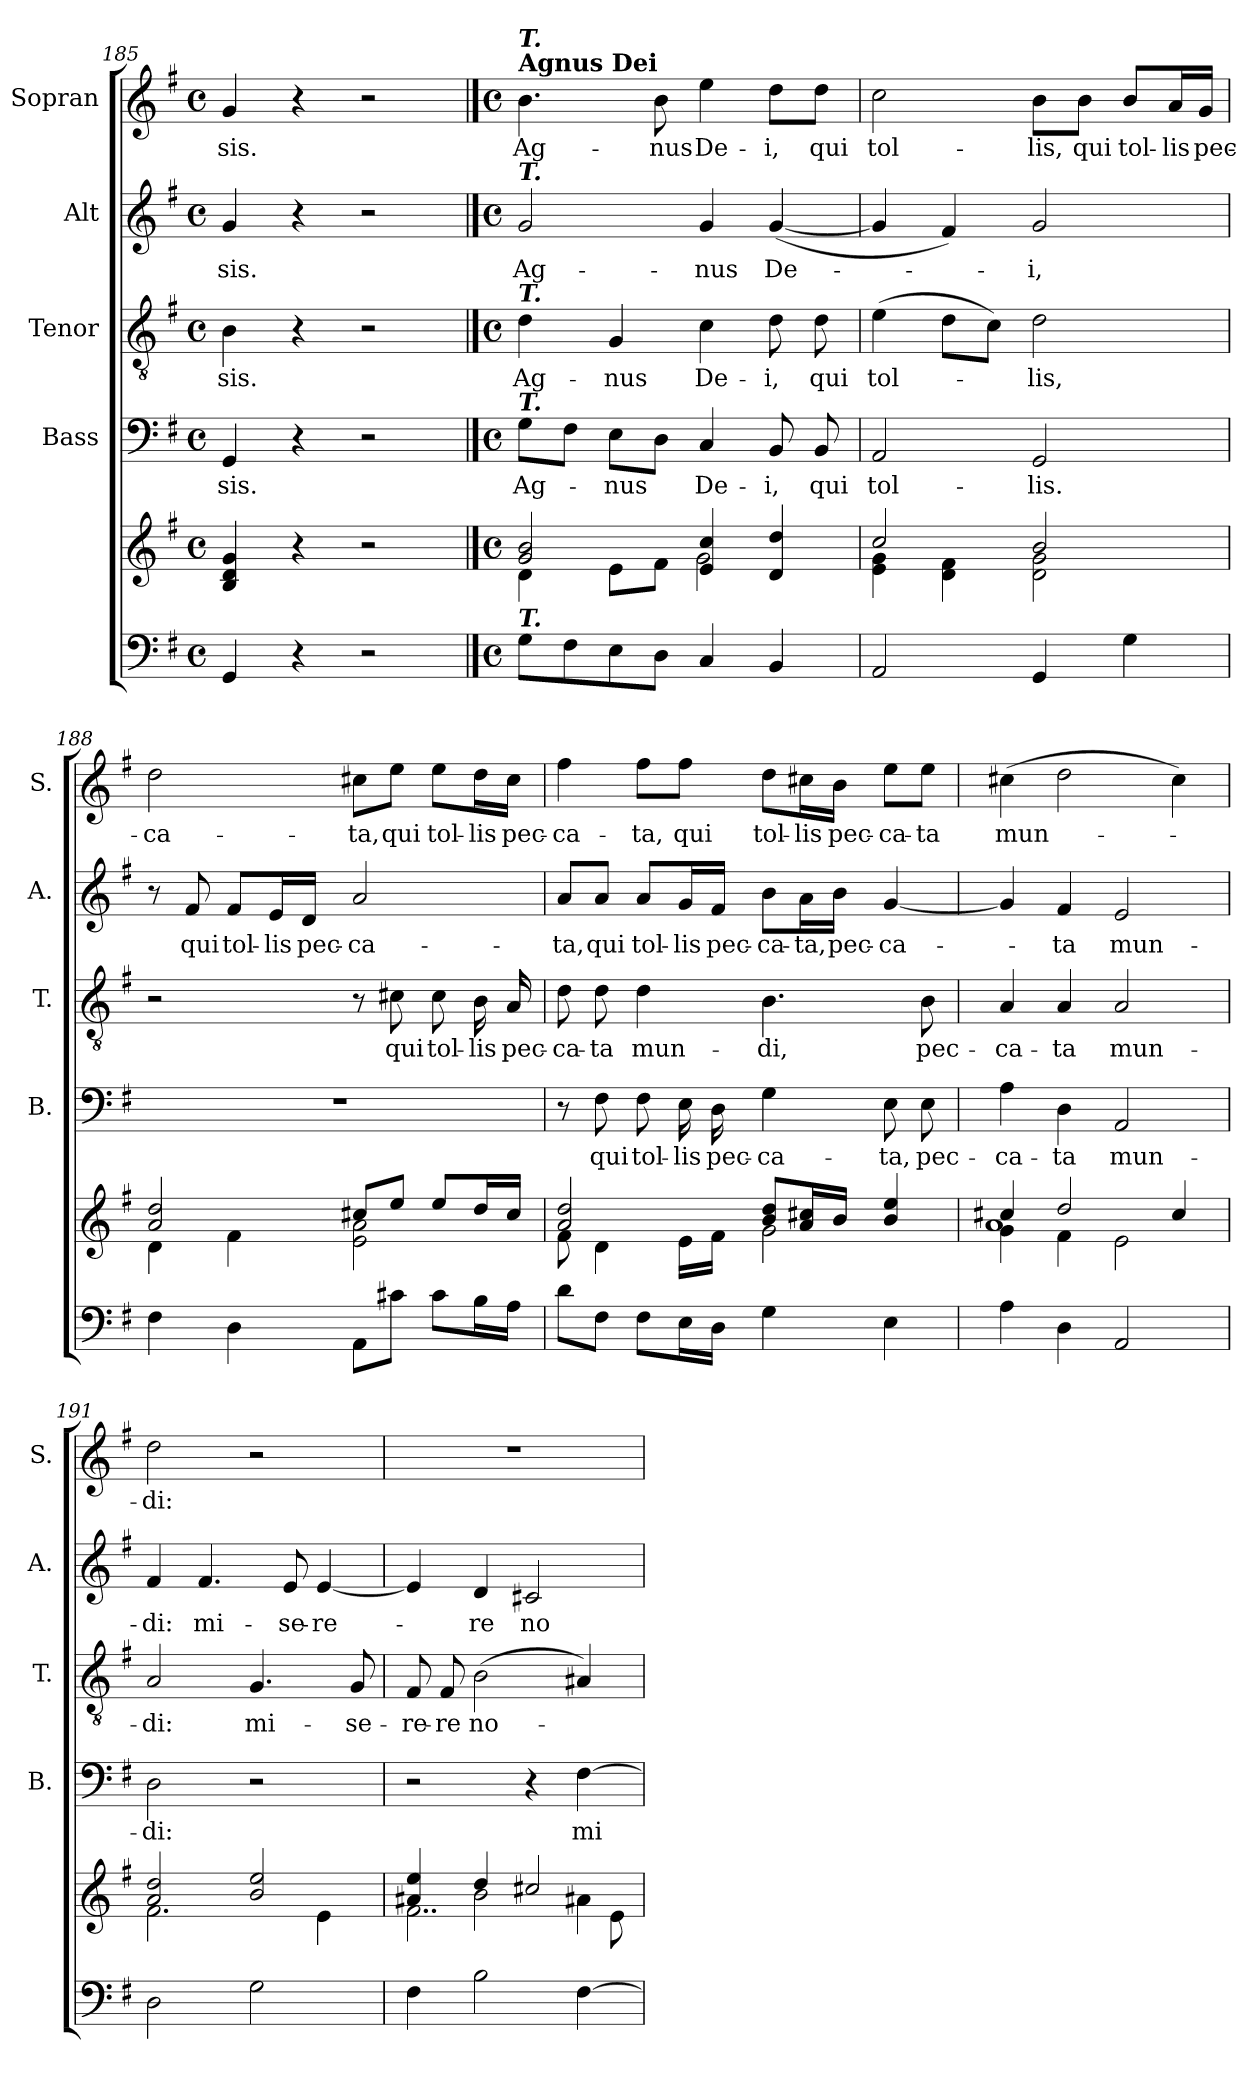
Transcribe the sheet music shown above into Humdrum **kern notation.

**kern	**kern	**kern	**text	**kern	**text	**kern	**text	**kern	**text
*part5	*part5	*part4	*part4	*part3	*part3	*part2	*part2	*part1	*part1
*staff6	*staff5	*staff4	*staff4	*staff3	*staff3	*staff2	*staff2	*staff1	*staff1
*	*	*I"Bass	*	*I"Tenor	*	*I"Alt	*	*I"Sopran	*
*	*	*I'B.	*	*I'T.	*	*I'A.	*	*I'S.	*
*clefF4	*clefG2	*clefF4	*	*clefGv2	*	*clefG2	*	*clefG2	*
*k[f#]	*k[f#]	*k[f#]	*	*k[f#]	*	*k[f#]	*	*k[f#]	*
*G:	*G:	*G:	*	*G:	*	*G:	*	*G:	*
*M4/4	*M4/4	*M4/4	*	*M4/4	*	*M4/4	*	*M4/4	*
*met(c)	*met(c)	*met(c)	*	*met(c)	*	*met(c)	*	*met(c)	*
=185	=185	=185	=185	=185	=185	=185	=185	=185	=185
!	!	!	!LO:LY:b	!	!LO:LY:b	!	!LO:LY:b	!	!LO:LY:b
4GG/	4B/ 4d/ 4g/	4GG/	-sis.	4B\	-sis.	4g/	-sis.	4g/	-sis.
4r	4r	4r	.	4r	.	4r	.	4r	.
2r	2r	2r	.	2r	.	2r	.	2r	.
!!LO:PB:g=z
==186	==186	==186	==186	==186	==186	==186	==186	==186	==186
*M4/4	*M4/4	*M4/4	*	*M4/4	*	*M4/4	*	*M4/4	*
*met(c)	*met(c)	*met(c)	*	*met(c)	*	*met(c)	*	*met(c)	*
*	*^	*	*	*	*	*	*	*	*
!	!	!	!	!	!	!	!	!	!LO:TX:a:B:t=Agnus Dei	!
!	!	!	!	!	!	!	!	!	!LO:TX:a:Bi:t=T.	!
!	!	!	!	!	!	!	!LO:TX:a:Bi:t=T.	!	!	!
!	!	!	!	!	!LO:TX:a:Bi:t=T.	!	!	!	!	!
!	!	!	!LO:TX:a:Bi:t=T.	!	!	!	!	!	!	!
!LO:TX:a:Bi:t=T.	!	!	!	!	!	!	!	!	!	!
!	!	!	!	!LO:LY:b	!	!LO:LY:b	!	!LO:LY:b	!	!LO:LY:b
8G\L	2g/ 2b/	4d\	8G\L	Ag-	4d\	Ag-	2g/	Ag-	4.b\	Ag-
8F#\	.	.	8F#\J	.	.	.	.	.	.	.
!	!	!	!	!LO:LY:b	!	!LO:LY:b	!	!	!	!
8E\	.	8e\L	8E\L	-nus	4G/	-nus	.	.	.	.
!	!	!	!	!	!	!	!	!	!	!LO:LY:b
8D\J	.	8f#\J	8D\J	.	.	.	.	.	8b\	-nus
!	!	!	!	!LO:LY:b	!	!LO:LY:b	!	!LO:LY:b	!	!LO:LY:b
4C/	4e/ 4cc/	2g\	4C/	De-	4c\	De-	4g/	-nus	4ee\	De-
!	!	!	!	!LO:LY:b	!	!LO:LY:b	!	!LO:LY:b	!	!LO:LY:b
4BB/	4d/ 4dd/	.	8BB/	-i,	8d\	-i,	(<[4g/	De-	8dd\L	-i,
!	!	!	!	!LO:LY:b	!	!LO:LY:b	!	!	!	!LO:LY:b
.	.	.	8BB/	qui	8d\	qui	.	.	8dd\J	qui
=187	=187	=187	=187	=187	=187	=187	=187	=187	=187	=187
!	!	!	!	!LO:LY:b	!	!LO:LY:b	!	!	!	!LO:LY:b
2AA/	2cc/	4e\ 4g\	2AA/	tol-	(>4e\	tol-	4g/]	.	2cc\	tol-
.	.	4d\ 4f#\	.	.	8d\L	.	4f#/)	.	.	.
.	.	.	.	.	8c\J)	.	.	.	.	.
!	!	!	!	!LO:LY:b	!	!LO:LY:b	!	!LO:LY:b	!	!LO:LY:b
4GG/	2b/	2d\ 2g\	2GG/	-lis.	2d\	-lis,	2g/	-i,	8b\L	-lis,
!	!	!	!	!	!	!	!	!	!	!LO:LY:b
.	.	.	.	.	.	.	.	.	8b\J	qui
!	!	!	!	!	!	!	!	!	!	!LO:LY:b
4G\	.	.	.	.	.	.	.	.	8b/L	tol-
!	!	!	!	!	!	!	!	!	!	!LO:LY:b
.	.	.	.	.	.	.	.	.	16a/L	-lis
!	!	!	!	!	!	!	!	!	!	!LO:LY:b
.	.	.	.	.	.	.	.	.	16g/JJ	pec-
=188	=188	=188	=188	=188	=188	=188	=188	=188	=188	=188
!	!	!	!	!	!	!	!	!	!	!LO:LY:b
4F#\	2a/ 2dd/	4d\	1r	.	2r	.	8r	.	2dd\	-ca-
!	!	!	!	!	!	!	!	!LO:LY:b	!	!
.	.	.	.	.	.	.	8f#/	qui	.	.
!	!	!	!	!	!	!	!	!LO:LY:b	!	!
4D\	.	4f#\	.	.	.	.	8f#/L	tol-	.	.
!	!	!	!	!	!	!	!	!LO:LY:b	!	!
.	.	.	.	.	.	.	16e/L	-lis	.	.
!	!	!	!	!	!	!	!	!LO:LY:b	!	!
.	.	.	.	.	.	.	16d/JJ	pec-	.	.
!	!	!	!	!	!	!	!	!LO:LY:b	!	!LO:LY:b
8AA\L	8cc#X/L	2e\ 2a\	.	.	8r	.	2a/	-ca-	8cc#X\L	-ta,
!	!	!	!	!	!	!LO:LY:b	!	!	!	!LO:LY:b
8c#X\J	8ee/J	.	.	.	8c#X\	qui	.	.	8ee\J	qui
!	!	!	!	!	!	!LO:LY:b	!	!	!	!LO:LY:b
8c#\L	8ee/L	.	.	.	8c#\	tol-	.	.	8ee\L	tol-
!	!	!	!	!	!	!LO:LY:b	!	!	!	!LO:LY:b
16B\L	16dd/L	.	.	.	16B\	-lis	.	.	16dd\L	-lis
!	!	!	!	!	!	!LO:LY:b	!	!	!	!LO:LY:b
16A\JJ	16cc#/JJ	.	.	.	16A/	pec-	.	.	16cc#\JJ	pec-
!!LO:LB:g=z
=189	=189	=189	=189	=189	=189	=189	=189	=189	=189	=189
!	!	!	!	!	!	!LO:LY:b	!	!LO:LY:b	!	!LO:LY:b
8d\L	2a/ 2dd/	8f#\	8r	.	8d\	-ca-	8a/L	-ta,	4ff#\	-ca-
!	!	!	!	!LO:LY:b	!	!LO:LY:b	!	!LO:LY:b	!	!
8F#\J	.	4d\	8F#\	qui	8d\	-ta	8a/J	qui	.	.
!	!	!	!	!LO:LY:b	!	!LO:LY:b	!	!LO:LY:b	!	!LO:LY:b
8F#\L	.	.	8F#\	tol-	4d\	mun-	8a/L	tol-	8ff#\L	-ta,
!	!	!	!	!LO:LY:b	!	!	!	!LO:LY:b	!	!LO:LY:b
16E\L	.	16e\LL	16E\	-lis	.	.	16g/L	-lis	8ff#\J	qui
!	!	!	!	!LO:LY:b	!	!	!	!LO:LY:b	!	!
16D\JJ	.	16f#\JJ	16D\	pec-	.	.	16f#/JJ	pec-	.	.
!	!	!	!	!LO:LY:b	!	!LO:LY:b	!	!LO:LY:b	!	!LO:LY:b
4G\	8b/ 8dd/L	2g\	4G\	-ca-	4.B\	-di,	8b\L	-ca-	8dd\L	tol-
!	!	!	!	!	!	!	!	!LO:LY:b	!	!LO:LY:b
.	16a/ 16cc#X/L	.	.	.	.	.	16a\L	-ta,	16cc#X\L	-lis
!	!	!	!	!	!	!	!	!LO:LY:b	!	!LO:LY:b
.	16b/JJ	.	.	.	.	.	16b\JJ	pec-	16b\JJ	pec-
!	!	!	!	!LO:LY:b	!	!	!	!LO:LY:b	!	!LO:LY:b
4E\	4b/ 4ee/	.	8E\	-ta,	.	.	[4g/	-ca-	8ee\L	-ca-
!	!	!	!	!LO:LY:b	!	!LO:LY:b	!	!	!	!LO:LY:b
.	.	.	8E\	pec-	8B\	pec-	.	.	8ee\J	-ta
=190	=190	=190	=190	=190	=190	=190	=190	=190	=190	=190
*	*	*^	*	*	*	*	*	*	*	*
!	!	!	!	!	!LO:LY:b	!	!LO:LY:b	!	!	!	!LO:LY:b
4A\	4cc#X/	4g\	1a	4A\	-ca-	4A/	-ca-	4g/]	.	(>4cc#X\	mun-
!	!	!	!	!	!LO:LY:b	!	!LO:LY:b	!	!LO:LY:b	!	!
4D\	2dd/	4f#\	.	4D\	-ta	4A/	-ta	4f#/	-ta	2dd\	.
!	!	!	!	!	!LO:LY:b	!	!LO:LY:b	!	!LO:LY:b	!	!
2AA/	.	2e\	.	2AA/	mun-	2A/	mun-	2e/	mun-	.	.
.	4cc#/	.	.	.	.	.	.	.	.	4cc#\)	.
*	*	*v	*v	*	*	*	*	*	*	*	*
=191	=191	=191	=191	=191	=191	=191	=191	=191	=191	=191
!	!	!	!	!LO:LY:b	!	!LO:LY:b	!	!LO:LY:b	!	!LO:LY:b
2D\	2a/ 2dd/	2.f#\	2D\	-di:	2A/	-di:	4f#/	-di:	2dd\	-di:
!	!	!	!	!	!	!	!	!LO:LY:b	!	!
.	.	.	.	.	.	.	4.f#/	mi-	.	.
!	!	!	!	!	!	!LO:LY:b	!	!	!	!
2G\	2b/ 2ee/	.	2r	.	4.G/	mi-	.	.	2r	.
!	!	!	!	!	!	!	!	!LO:LY:b	!	!
.	.	.	.	.	.	.	8e/	-se-	.	.
!	!	!	!	!	!	!	!	!LO:LY:b	!	!
.	.	4e\	.	.	.	.	[4e/	-re-	.	.
!	!	!	!	!	!	!LO:LY:b	!	!	!	!
.	.	.	.	.	8G/	-se-	.	.	.	.
=192	=192	=192	=192	=192	=192	=192	=192	=192	=192	=192
*	*	*^	*	*	*	*	*	*	*	*
!	!	!	!	!	!	!	!LO:LY:b	!	!	!	!
4F#\	4a#X/ 4ee/	2..f#\	4ryy	2r	.	8F#/	-re-	4e/]	.	1r	.
!	!	!	!	!	!	!	!LO:LY:b	!	!	!	!
.	.	.	.	.	.	8F#/	-re	.	.	.	.
!	!	!	!	!	!	!	!LO:LY:b	!	!LO:LY:b	!	!
2B\	4dd/	.	2b\	.	.	(>2B\	no-	4d/	-re	.	.
!	!	!	!	!	!	!	!	!	!LO:LY:b	!	!
.	2cc#X/	.	.	4r	.	.	.	2c#X/	no-	.	.
!	!	!	!	!	!LO:LY:b	!	!	!	!	!	!
[4F#\	.	.	4a#X\	[4F#\	mi-	4A#X/)	.	.	.	.	.
.	.	8e\	.	.	.	.	.	.	.	.	.
*	*v	*v	*v	*	*	*	*	*	*	*	*
=	=	=	=	=	=	=	=	=	=
*-	*-	*-	*-	*-	*-	*-	*-	*-	*-
